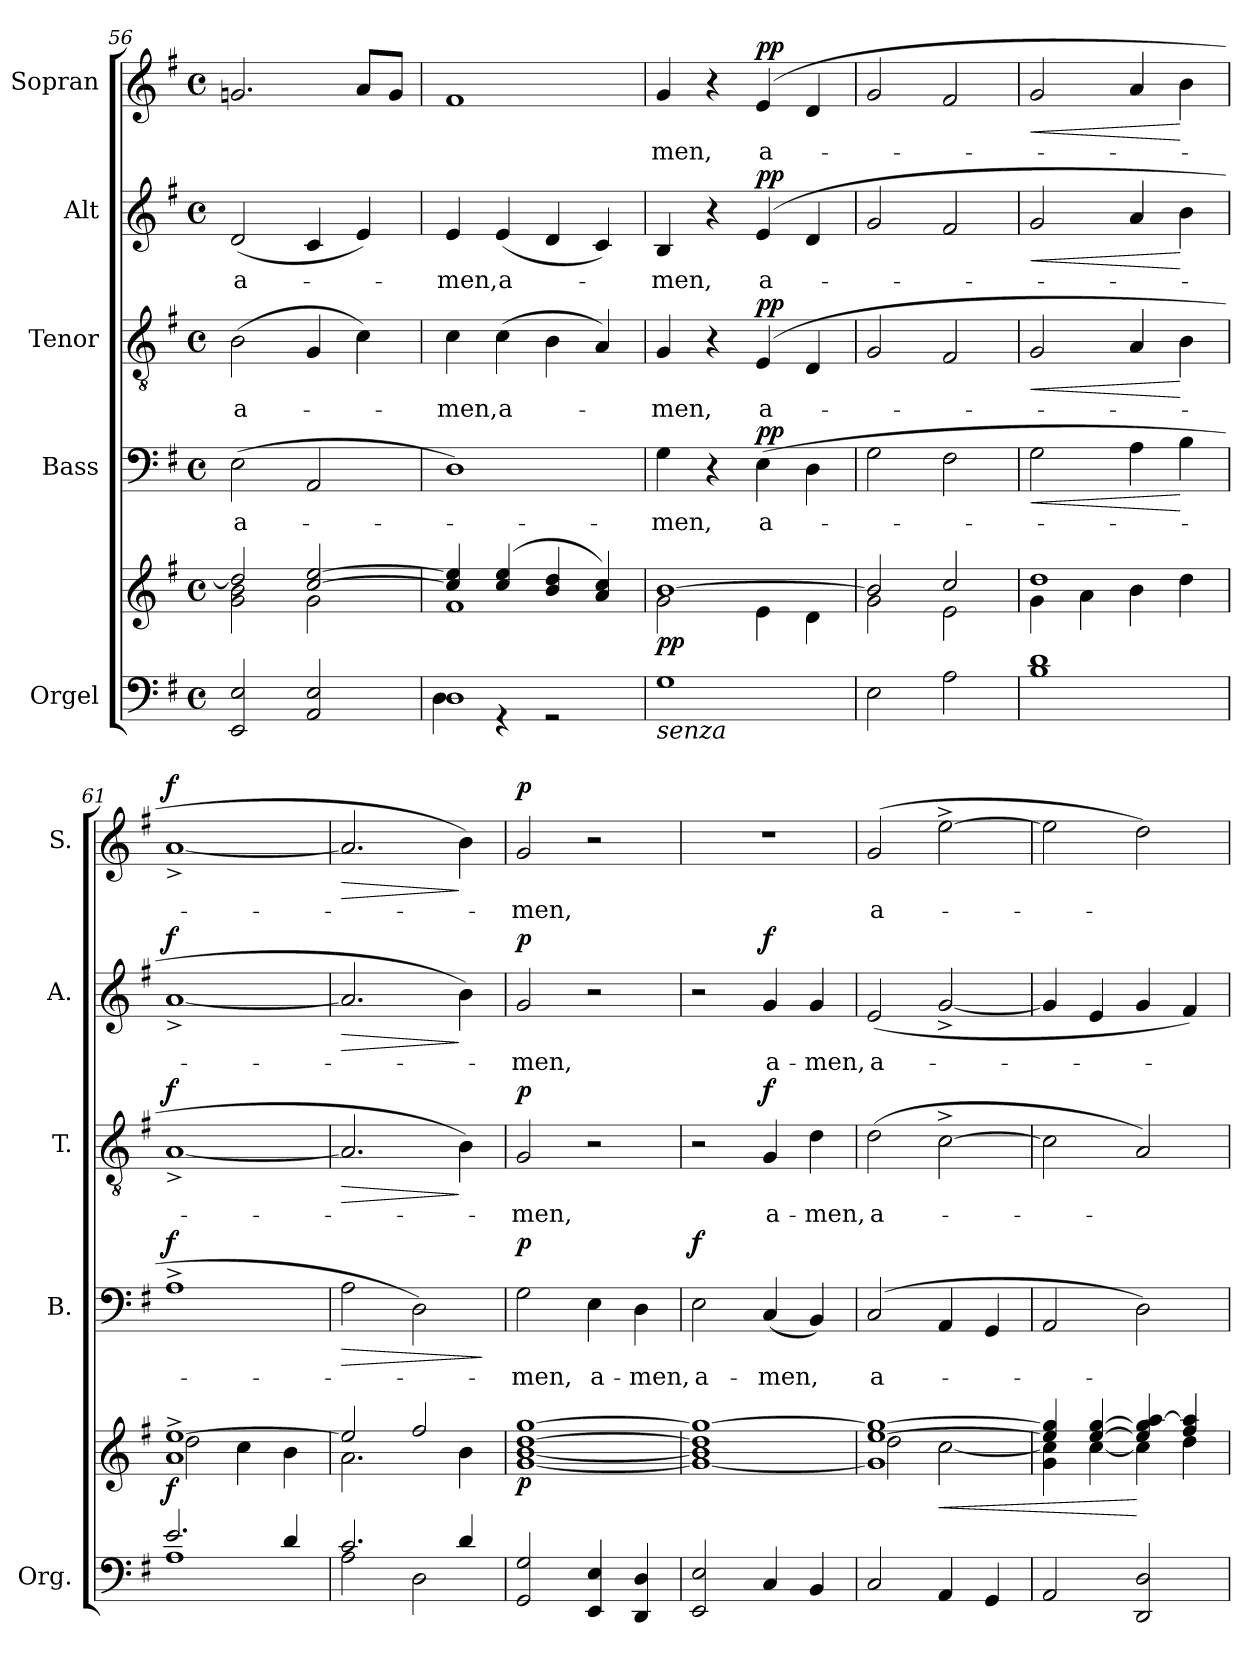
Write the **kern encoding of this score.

**kern	**kern	**dynam	**kern	**text	**dynam	**kern	**text	**dynam	**kern	**text	**dynam	**kern	**text	**dynam
*part5	*part5	*part5	*part4	*part4	*part4	*part3	*part3	*part3	*part2	*part2	*part2	*part1	*part1	*part1
*staff6	*staff5	*staff5/6	*staff4	*staff4	*staff4	*staff3	*staff3	*staff3	*staff2	*staff2	*staff2	*staff1	*staff1	*staff1
*I"Orgel	*	*	*I"Bass	*	*	*I"Tenor	*	*	*I"Alt	*	*	*I"Sopran	*	*
*I'Org.	*	*	*I'B.	*	*	*I'T.	*	*	*I'A.	*	*	*I'S.	*	*
*clefF4	*clefG2	*	*clefF4	*	*	*clefGv2	*	*	*clefG2	*	*	*clefG2	*	*
*k[f#]	*k[f#]	*	*k[f#]	*	*	*k[f#]	*	*	*k[f#]	*	*	*k[f#]	*	*
*G:	*G:	*	*G:	*	*	*G:	*	*	*G:	*	*	*G:	*	*
*M4/4	*M4/4	*	*M4/4	*	*	*M4/4	*	*	*M4/4	*	*	*M4/4	*	*
*met(c)	*met(c)	*	*met(c)	*	*	*met(c)	*	*	*met(c)	*	*	*met(c)	*	*
=56	=56	=56	=56	=56	=56	=56	=56	=56	=56	=56	=56	=56	=56	=56
*	*^	*	*	*	*	*	*	*	*	*	*	*	*	*
!	!	!	!	!	!LO:LY:b	!	!	!LO:LY:b	!	!	!LO:LY:b	!	!	!	!
2EE/ 2E/	2dd/]	2g\ 2b\	.	(>2E\	a-	.	(>2B\	a-	.	(<2d/	a-	.	2.gn/	.	.
2AA/ 2E/	[>2cc/ [>2ee/	2g\	.	2AA/	.	.	4G/	.	.	4c/	.	.	.	.	.
.	.	.	.	.	.	.	4c\)	.	.	4e/)	.	.	8a/L	.	.
.	.	.	.	.	.	.	.	.	.	.	.	.	8g/J	.	.
=57	=57	=57	=57	=57	=57	=57	=57	=57	=57	=57	=57	=57	=57	=57	=57
*^	*	*	*	*	*	*	*	*	*	*	*	*	*	*	*
!	!	!	!	!	!	!	!	!	!LO:LY:b	!	!	!LO:LY:b	!	!	!	!
1D	4D\	4cc/] 4ee/]	1f#	.	1D)	.	.	4c\	-men,	.	4e/	-men,	.	1f#	.	.
!	!	!	!	!	!	!	!	!	!LO:LY:b	!	!	!LO:LY:b	!	!	!	!
.	4rGG	(4cc/ 4ee/	.	.	.	.	.	(>4c\	a-	.	(<4e/	a-	.	.	.	.
.	2rGG	4b/ 4dd/	.	.	.	.	.	4B\	.	.	4d/	.	.	.	.	.
.	.	4a/ 4cc/)	.	.	.	.	.	4A/)	.	.	4c/)	.	.	.	.	.
*v	*v	*	*	*	*	*	*	*	*	*	*	*	*	*	*	*
=58	=58	=58	=58	=58	=58	=58	=58	=58	=58	=58	=58	=58	=58	=58	=58
!LO:TX:b:i:t=senza	!	!	!	!	!	!	!	!	!	!	!	!	!	!	!
!	!	!	!LO:DY:b	!	!LO:LY:b	!	!	!LO:LY:b	!	!	!LO:LY:b	!	!	!LO:LY:b	!
1G	[>1b	2g\	pp	4G\	-men,	.	4G/	-men,	.	4B/	-men,	.	4g/	-men,	.
.	.	.	.	4r	.	.	4r	.	.	4r	.	.	4r	.	.
!	!	!	!	!	!LO:LY:b	!LO:DY:a	!	!LO:LY:b	!LO:DY:a	!	!LO:LY:b	!LO:DY:a	!	!LO:LY:b	!LO:DY:a
.	.	4e\	.	(>4E\	a-	pp	(>4E/	a-	pp	(>4e/	a-	pp	(>4e/	a-	pp
.	.	4d\	.	4D\	.	.	4D/	.	.	4d/	.	.	4d/	.	.
=59	=59	=59	=59	=59	=59	=59	=59	=59	=59	=59	=59	=59	=59	=59	=59
2E\	2b/]	2g\	.	2G\	.	.	2G/	.	.	2g/	.	.	2g/	.	.
2A\	2cc/	2e\	.	2F#\	.	.	2F#/	.	.	2f#/	.	.	2f#/	.	.
!!LO:PB:g=z
=60	=60	=60	=60	=60	=60	=60	=60	=60	=60	=60	=60	=60	=60	=60	=60
!	!	!	!	!	!	!LO:HP:b	!	!	!LO:HP:b	!	!	!LO:HP:b	!	!	!LO:HP:b
1B 1d	1dd	4g\	.	2G\	.	<	2G/	.	<	2g/	.	<	2g/	.	<
.	.	4a\	.	.	.	.	.	.	.	.	.	.	.	.	.
.	.	4b\	.	4A\	.	.	4A/	.	.	4a/	.	.	4a/	.	.
.	.	4dd\	.	4B\	.	[	4B\	.	[	4b\	.	[	4b\	.	[
=61	=61	=61	=61	=61	=61	=61	=61	=61	=61	=61	=61	=61	=61	=61	=61
*^	*	*	*	*	*	*	*	*	*	*	*	*	*	*	*
!	!	!	!	!LO:DY:b	!	!	!LO:DY:b	!	!	!LO:DY:b	!	!	!LO:DY:b	!	!	!LO:DY:b
2.e/	1A	1a^< [>1ee^<	2dd\	f	1A^>	.	f	[1A^<	.	f	[1a^<	.	f	[1a^<	.	f
.	.	.	4cc\	.	.	.	.	.	.	.	.	.	.	.	.	.
4d/	.	.	4b\	.	.	.	.	.	.	.	.	.	.	.	.	.
=62	=62	=62	=62	=62	=62	=62	=62	=62	=62	=62	=62	=62	=62	=62	=62	=62
!	!	!	!	!	!	!	!LO:HP:b	!	!	!LO:HP:b	!	!	!LO:HP:b	!	!	!LO:HP:b
2.c/	2A\	2ee/]	2.a\	.	2A\	.	>	2.A/]	.	>	2.a/]	.	>	2.a/]	.	>
.	2D\	2ff#/	.	.	2D\)	.	.	.	.	.	.	.	.	.	.	.
4d/	.	.	4b\	.	.	.	.	4B\)	.	]	4b\)	.	]	4b\)	.	]
*v	*v	*	*	*	*	*	*	*	*	*	*	*	*	*	*	*
*	*v	*v	*	*	*	*	*	*	*	*	*	*	*	*	*
.	.	.	.	.	]	.	.	.	.	.	.	.	.	.
=63	=63	=63	=63	=63	=63	=63	=63	=63	=63	=63	=63	=63	=63	=63
!	!	!LO:DY:b	!	!LO:LY:b	!LO:DY:a	!	!LO:LY:b	!LO:DY:a	!	!LO:LY:b	!LO:DY:a	!	!LO:LY:b	!LO:DY:a
2GG/ 2G/	[1g [1b [1dd [1gg	p	2G\	-men,	p	2G/	-men,	p	2g/	-men,	p	2g/	-men,	p
!	!	!	!	!LO:LY:b	!	!	!	!	!	!	!	!	!	!
4EE/ 4E/	.	.	4E\	a-	.	2r	.	.	2r	.	.	2r	.	.
!	!	!	!	!LO:LY:b	!	!	!	!	!	!	!	!	!	!
4DD/ 4D/	.	.	4D\	-men,	.	.	.	.	.	.	.	.	.	.
=64	=64	=64	=64	=64	=64	=64	=64	=64	=64	=64	=64	=64	=64	=64
!	!	!	!	!LO:LY:b	!LO:DY:a	!	!	!	!	!	!	!	!	!
2EE/ 2E/	1g_ 1b] 1dd] 1gg_	.	2E\	a-	f	2r	.	.	2r	.	.	1r	.	.
!	!	!	!	!LO:LY:b	!	!	!LO:LY:b	!LO:DY:a	!	!LO:LY:b	!LO:DY:a	!	!	!
4C/	.	.	(<4C/	-men,	.	4G/	a-	f	4g/	a-	f	.	.	.
!	!	!	!	!	!	!	!LO:LY:b	!	!	!LO:LY:b	!	!	!	!
4BB/	.	.	4BB/)	.	.	4d\	-men,	.	4g/	-men,	.	.	.	.
=65	=65	=65	=65	=65	=65	=65	=65	=65	=65	=65	=65	=65	=65	=65
*	*^	*	*	*	*	*	*	*	*	*	*	*	*	*
!	!	!	!	!	!LO:LY:b	!	!	!LO:LY:b	!	!	!LO:LY:b	!	!	!LO:LY:b	!
2C/	1g] [>1ee 1gg_	2dd\	.	(2C/	a-	.	(>2d\	a-	.	(<2e/	a-	.	(2g/	a-	.
!	!	!	!LO:HP:b	!	!	!	!	!	!	!	!	!	!	!	!
4AA/	.	[<2cc\	<	4AA/	.	.	[2c^>\	.	.	[2g^</	.	.	[2ee^>\	.	.
4GG/	.	.	.	4GG/	.	.	.	.	.	.	.	.	.	.	.
=66	=66	=66	=66	=66	=66	=66	=66	=66	=66	=66	=66	=66	=66	=66	=66
2AA/	4ee/] 4gg/]	4g\ 4cc\]	.	2AA/	.	.	2c\]	.	.	4g/]	.	.	2ee\]	.	.
.	[>4ee/ [>4gg/	[<4cc\	.	.	.	.	.	.	.	4e/	.	.	.	.	.
2DD/ 2D/	4ee/] 4gg/] [>4aa/	4cc\]	[	2D\)	.	.	2A/)	.	.	4g/	.	.	2dd\)	.	.
.	4ff#/ 4aa/]	4dd\	.	.	.	.	.	.	.	4f#/)	.	.	.	.	.
*	*v	*v	*	*	*	*	*	*	*	*	*	*	*	*	*
=	=	=	=	=	=	=	=	=	=	=	=	=	=	=
*-	*-	*-	*-	*-	*-	*-	*-	*-	*-	*-	*-	*-	*-	*-
